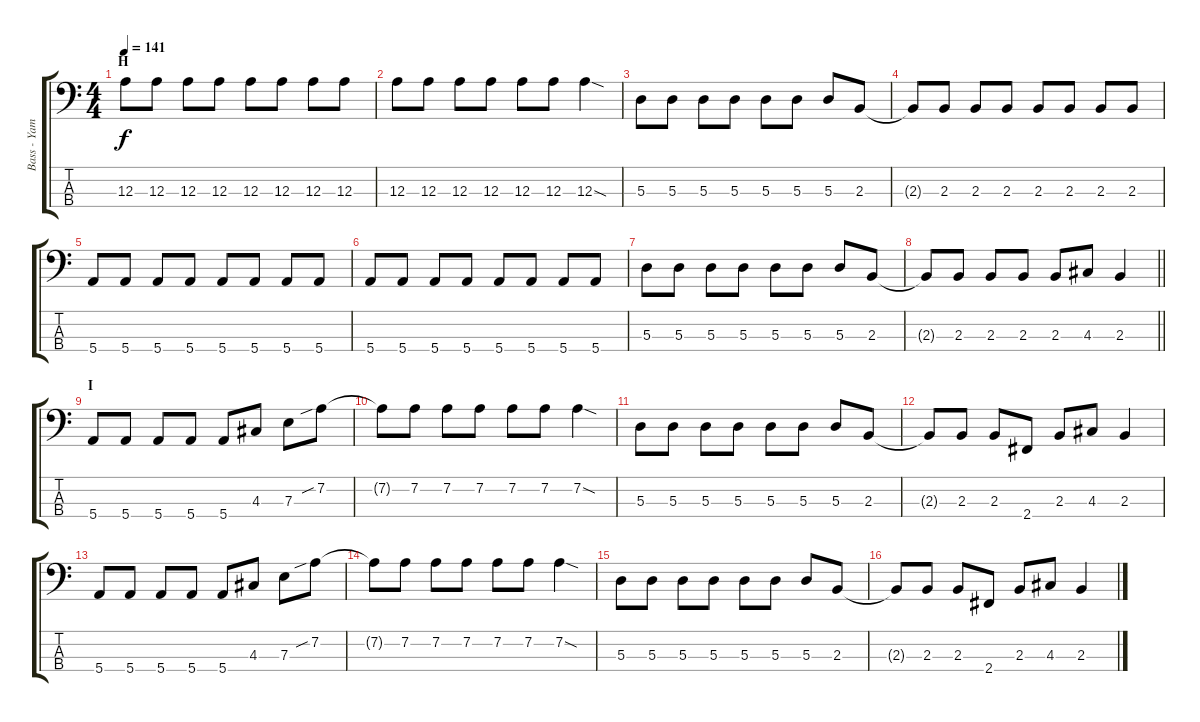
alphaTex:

\track ("Bass - Yamada" "Bass - Yam") {instrument electricbasspick}
\staff {score tabs}
\tuning (G2 D2 A1 E1) {hide}
\ts (4 4)
\section ("" "H")
\tempo 141
\clef f4
\ks c
12.3.8{dy f} 12.3.8 12.3.8 12.3.8 12.3.8 12.3.8 12.3.8 12.3.8 |
12.3.8 12.3.8 12.3.8 12.3.8 12.3.8 12.3.8 12.3{sod}.4 |
5.3.8 5.3.8 5.3.8 5.3.8 5.3.8 5.3.8 5.3.8 2.3.8 |
2.3{t}.8 2.3.8 2.3.8 2.3.8 2.3.8 2.3.8 2.3.8 2.3.8 |
5.4.8 5.4.8 5.4.8 5.4.8 5.4.8 5.4.8 5.4.8 5.4.8 |
5.4.8 5.4.8 5.4.8 5.4.8 5.4.8 5.4.8 5.4.8 5.4.8 |
5.3.8 5.3.8 5.3.8 5.3.8 5.3.8 5.3.8 5.3.8 2.3.8 |
\barLineRight lightlight
2.3{t}.8 2.3.8 2.3.8 2.3.8 2.3.8 4.3.8 2.3.4 |
\section ("" "I")
5.4.8 5.4.8 5.4.8 5.4.8 5.4.8 4.3.8 7.3.8 7.2{sib}.8 |
7.2{t}.8 7.2.8 7.2.8 7.2.8 7.2.8 7.2.8 7.2{sod}.4 |
5.3.8 5.3.8 5.3.8 5.3.8 5.3.8 5.3.8 5.3.8 2.3.8 |
2.3{t}.8 2.3.8 2.3.8 2.4.8 2.3.8 4.3.8 2.3.4 |
5.4.8 5.4.8 5.4.8 5.4.8 5.4.8 4.3.8 7.3.8 7.2{sib}.8 |
7.2{t}.8 7.2.8 7.2.8 7.2.8 7.2.8 7.2.8 7.2{sod}.4 |
5.3.8 5.3.8 5.3.8 5.3.8 5.3.8 5.3.8 5.3.8 2.3.8 |
2.3{t}.8 2.3.8 2.3.8 2.4.8 2.3.8 4.3.8 2.3.4
